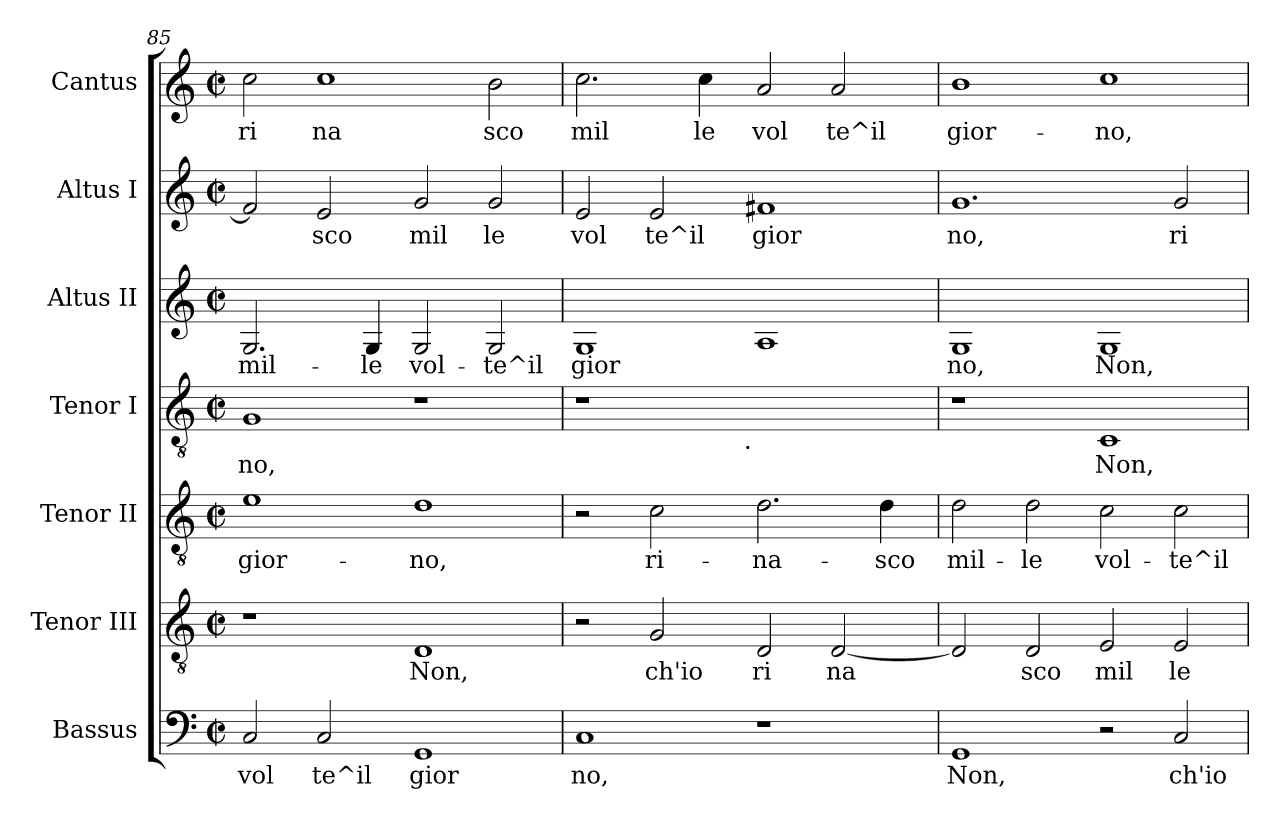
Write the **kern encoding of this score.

**kern	**text	**kern	**text	**kern	**text	**kern	**text	**kern	**text	**kern	**text	**kern	**text
*part7	*part7	*part6	*part6	*part5	*part5	*part4	*part4	*part3	*part3	*part2	*part2	*part1	*part1
*staff7	*staff7	*staff6	*staff6	*staff5	*staff5	*staff4	*staff4	*staff3	*staff3	*staff2	*staff2	*staff1	*staff1
*I"Bassus	*	*I"Tenor III	*	*I"Tenor II	*	*I"Tenor I	*	*I"Altus II	*	*I"Altus I	*	*I"Cantus	*
*clefF4	*	*clefGv2	*	*clefGv2	*	*clefGv2	*	*clefG2	*	*clefG2	*	*clefG2	*
*k[]	*	*k[]	*	*k[]	*	*k[]	*	*k[]	*	*k[]	*	*k[]	*
*C:	*	*C:	*	*C:	*	*C:	*	*C:	*	*C:	*	*C:	*
*M2/2	*	*M2/2	*	*M2/2	*	*M2/2	*	*M2/2	*	*M2/2	*	*M2/2	*
*met(c|)	*	*met(c|)	*	*met(c|)	*	*met(c|)	*	*met(c|)	*	*met(c|)	*	*met(c|)	*
=85	=85	=85	=85	=85	=85	=85	=85	=85	=85	=85	=85	=85	=85
!	!LO:LY:b:cj	!	!	!	!LO:LY:b:cj	!	!LO:LY:b:cj	!	!LO:LY:b:cj	!	!LO:LY:b:cj	!	!LO:LY:b:cj
2C/	vol	1r	.	1e	gior-	1G	no,	2.G/	mil-	2f/]	.	2cc\	ri
!	!LO:LY:b:cj	!	!	!	!	!	!	!	!	!	!LO:LY:b:cj	!	!LO:LY:b:cj
2C/	te^il	.	.	.	.	.	.	.	.	2e/	sco	1cc	na
!	!	!	!	!	!	!	!	!	!LO:LY:b:cj	!	!	!	!
.	.	.	.	.	.	.	.	4G/	-le	.	.	.	.
!	!LO:LY:b:cj	!	!LO:LY:b:cj	!	!LO:LY:b:cj	!	!	!	!LO:LY:b:cj	!	!LO:LY:b:cj	!	!
1GG	gior	1D	Non,	1d	-no,	1r	.	2G/	vol-	2g/	mil	.	.
!	!	!	!	!	!	!	!	!	!LO:LY:b:cj	!	!LO:LY:b:cj	!	!LO:LY:b:cj
.	.	.	.	.	.	.	.	2G/	-te^il	2g/	le	2b\	sco
=86	=86	=86	=86	=86	=86	=86	=86	=86	=86	=86	=86	=86	=86
!	!LO:LY:b:cj	!	!	!	!	!	!	!	!LO:LY:b:cj	!	!LO:LY:b:cj	!	!LO:LY:b:cj
*	*	*	*	*	*	*^	*	*	*	*	*	*	*
1C	no,	2r	.	2r	.	1r	2ryy	.	1G	gior-	2e/	vol	2.cc\	mil
!	!	!	!LO:LY:b:cj	!	!LO:LY:b:cj	!	!	!	!	!	!	!LO:LY:b:cj	!	!
.	.	2G/	ch'io	2c\	ri-	.	4...ryy	.	.	.	2e/	te^il	.	.
!	!	!	!	!	!	!	!	!	!	!	!	!	!	!LO:LY:b:cj
.	.	.	.	.	.	.	.	.	.	.	.	.	4cc\	le
!	!	!	!	!	!	!	!LO:TX:b:t=.	!	!	!	!	!	!	!
.	.	.	.	.	.	.	1ryy	.	.	.	.	.	.	.
!	!	!	!LO:LY:b:cj	!	!LO:LY:b:cj	!	!	!	!	!LO:LY:b:cj	!	!LO:LY:b:cj	!	!LO:LY:b:cj
1r	.	2D/	ri	2.d\	-na-	1ryy	.	.	1A	--	1f#X	gior	2a/	vol
!	!	!	!LO:LY:b:cj	!	!	!	!	!	!	!	!	!	!	!LO:LY:b:cj
.	.	[<2D/	na	.	.	.	.	.	.	.	.	.	2a/	te^il
!	!	!	!	!	!LO:LY:b:cj	!	!	!	!	!	!	!	!	!
.	.	.	.	4d\	-sco	.	.	.	.	.	.	.	.	.
.	.	.	.	.	.	.	32ryy	.	.	.	.	.	.	.
!!LO:PB:g=z
=87	=87	=87	=87	=87	=87	=87	=87	=87	=87	=87	=87	=87	=87	=87
!	!LO:LY:b:cj	!	!LO:LY:b:cj	!	!LO:LY:b:cj	!	!	!	!	!LO:LY:b:cj	!	!LO:LY:b:cj	!	!LO:LY:b:cj
*	*	*	*	*	*	*v	*v	*	*	*	*	*	*	*
1GG	Non,	2D/]	.	2d\	mil-	1r	.	1G	-no,	1.g	no,	1b	gior-
!	!	!	!LO:LY:b:cj	!	!LO:LY:b:cj	!	!	!	!	!	!	!	!
.	.	2D/	sco	2d\	-le	.	.	.	.	.	.	.	.
!	!	!	!LO:LY:b:cj	!	!LO:LY:b:cj	!	!LO:LY:b:cj	!	!LO:LY:b:cj	!	!	!	!LO:LY:b:cj
2r	.	2E/	mil	2c\	vol-	1C	Non,	1G	Non,	.	.	1cc	-no,
!	!LO:LY:b:cj	!	!LO:LY:b:cj	!	!LO:LY:b:cj	!	!	!	!	!	!LO:LY:b:cj	!	!
2C/	ch'io	2E/	le	2c\	-te^il	.	.	.	.	2g/	ri-	.	.
=	=	=	=	=	=	=	=	=	=	=	=	=	=
*-	*-	*-	*-	*-	*-	*-	*-	*-	*-	*-	*-	*-	*-
